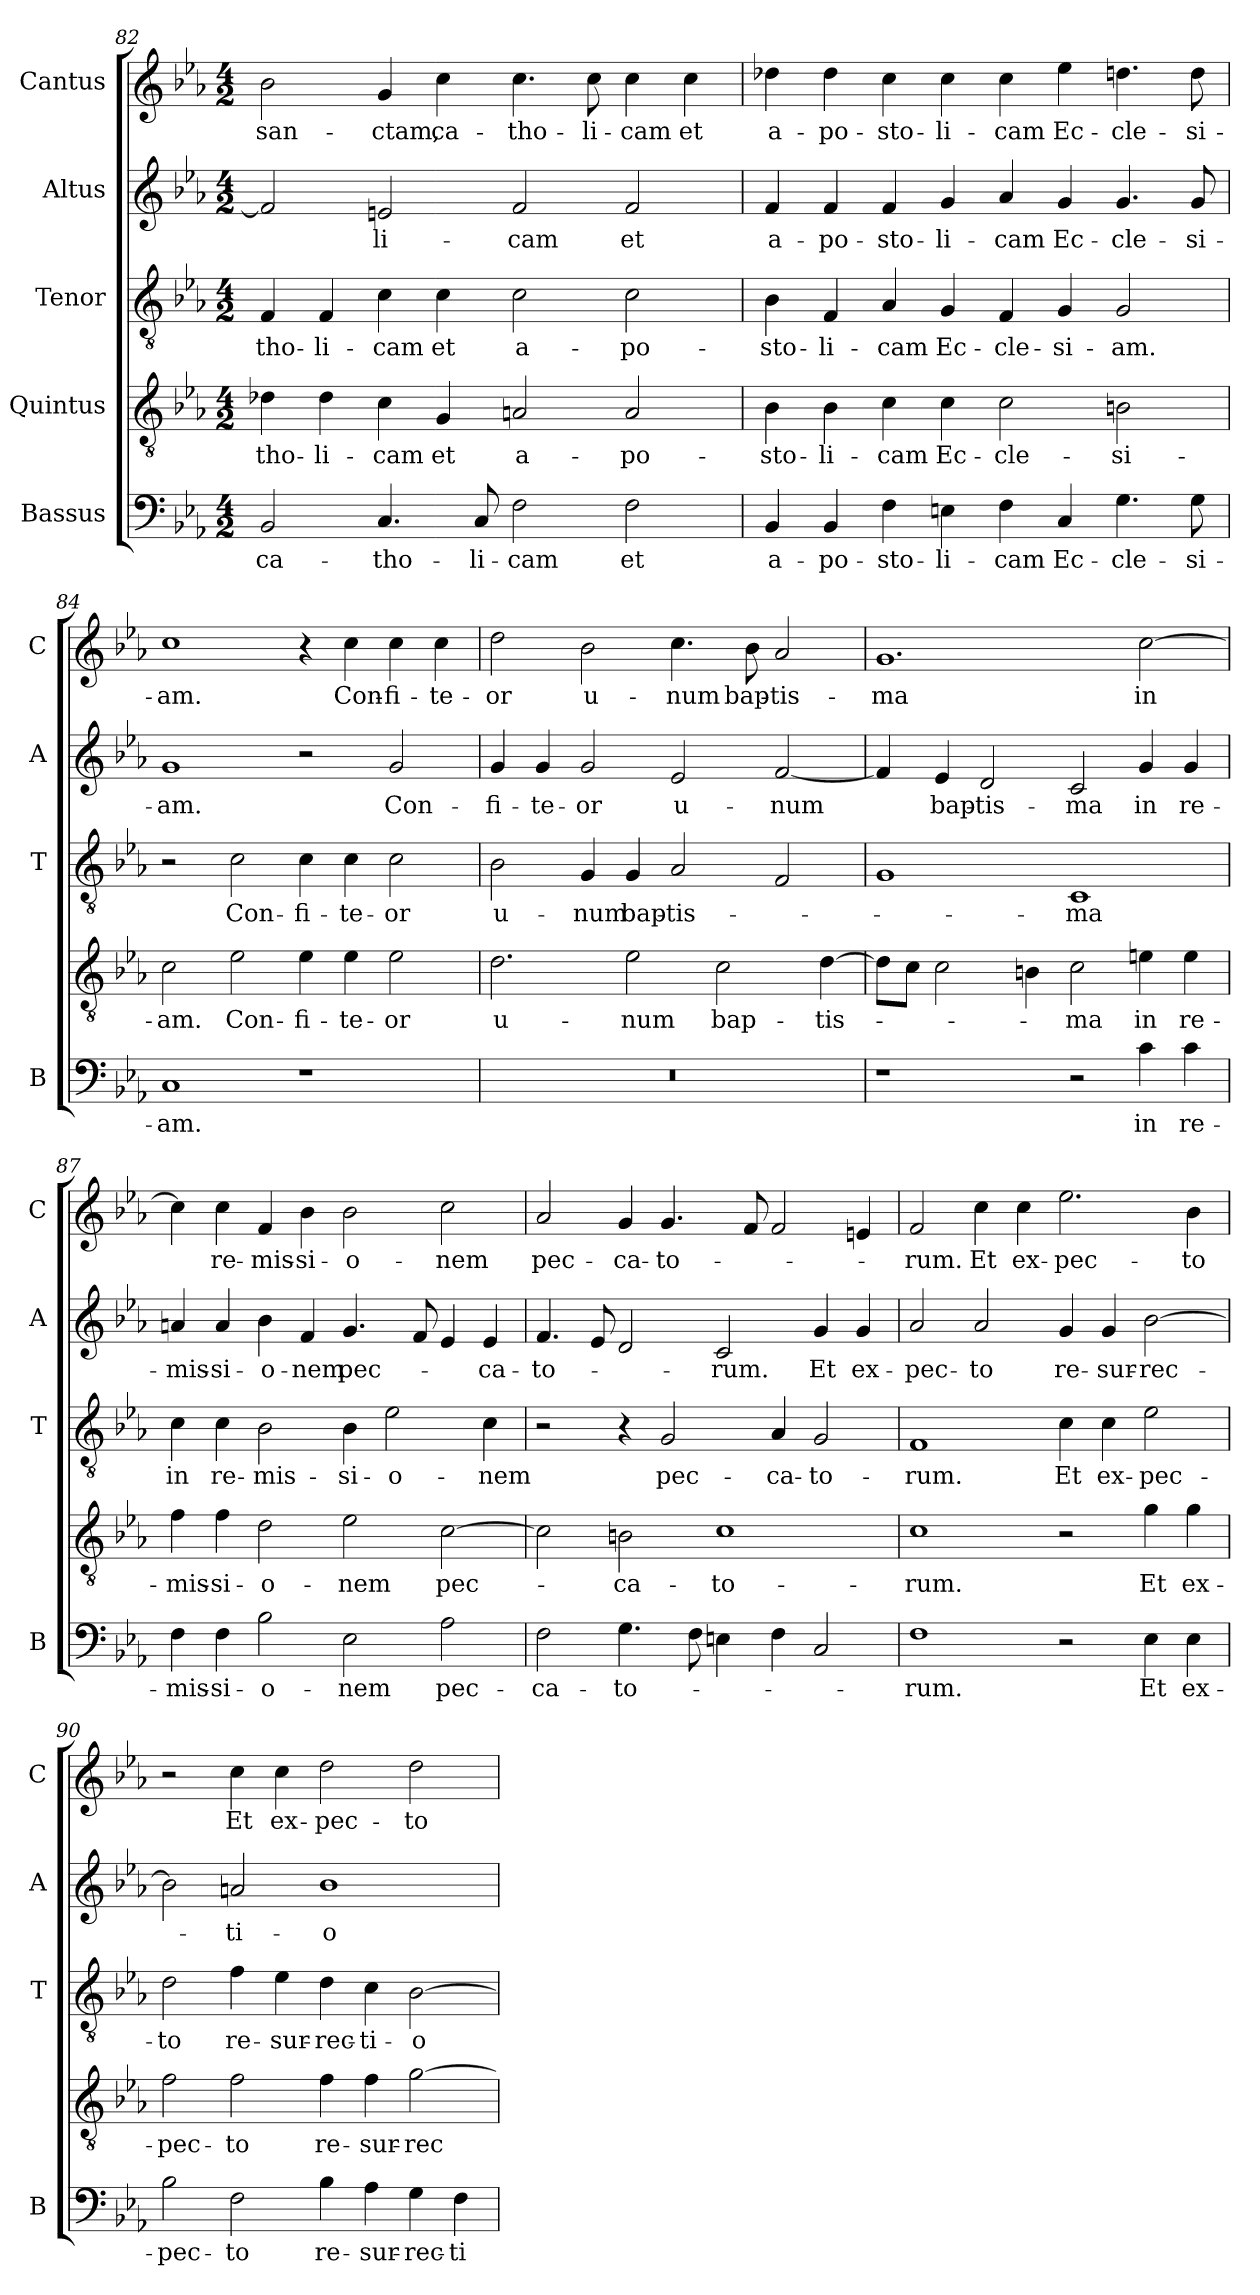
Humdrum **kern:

**kern	**text	**kern	**text	**kern	**text	**kern	**text	**kern	**text
*part5	*part5	*part4	*part4	*part3	*part3	*part2	*part2	*part1	*part1
*staff5	*staff5	*staff4	*staff4	*staff3	*staff3	*staff2	*staff2	*staff1	*staff1
*I"Bassus	*	*I"Quintus	*	*I"Tenor	*	*I"Altus	*	*I"Cantus	*
*I'B	*	*	*	*I'T	*	*I'A	*	*I'C	*
*clefF4	*	*clefGv2	*	*clefGv2	*	*clefG2	*	*clefG2	*
*k[b-e-a-]	*	*k[b-e-a-]	*	*k[b-e-a-]	*	*k[b-e-a-]	*	*k[b-e-a-]	*
*E-:	*	*E-:	*	*E-:	*	*E-:	*	*E-:	*
*M4/2	*	*M4/2	*	*M4/2	*	*M4/2	*	*M4/2	*
=82	=82	=82	=82	=82	=82	=82	=82	=82	=82
!	!LO:LY:b	!	!LO:LY:b	!	!LO:LY:b	!	!	!	!LO:LY:b
2BB-/	ca-	4d-X\	-tho-	4F/	-tho-	2f/]	.	2b-\	san-
!	!	!	!LO:LY:b	!	!LO:LY:b	!	!	!	!
.	.	4d-\	-li-	4F/	-li-	.	.	.	.
!	!LO:LY:b	!	!LO:LY:b	!	!LO:LY:b	!	!LO:LY:b	!	!LO:LY:b
4.C/	-tho-	4c\	-cam	4c\	-cam	2en/	-li-	4g/	-ctam,
!	!	!	!LO:LY:b	!	!LO:LY:b	!	!	!	!LO:LY:b
.	.	4G/	et	4c\	et	.	.	4cc\	ca-
!	!LO:LY:b	!	!	!	!	!	!	!	!
8C/	-li-	.	.	.	.	.	.	.	.
!	!LO:LY:b	!	!LO:LY:b	!	!LO:LY:b	!	!LO:LY:b	!	!LO:LY:b
2F\	-cam	2An/	a-	2c\	a-	2f/	-cam	4.cc\	-tho-
!	!	!	!	!	!	!	!	!	!LO:LY:b
.	.	.	.	.	.	.	.	8cc\	-li-
!	!LO:LY:b	!	!LO:LY:b	!	!LO:LY:b	!	!LO:LY:b	!	!LO:LY:b
2F\	et	2A/	-po-	2c\	-po-	2f/	et	4cc\	-cam
!	!	!	!	!	!	!	!	!	!LO:LY:b
.	.	.	.	.	.	.	.	4cc\	et
=83	=83	=83	=83	=83	=83	=83	=83	=83	=83
!	!LO:LY:b	!	!LO:LY:b	!	!LO:LY:b	!	!LO:LY:b	!	!LO:LY:b
4BB-/	a-	4B-\	-sto-	4B-\	-sto-	4f/	a-	4dd-X\	a-
!	!LO:LY:b	!	!LO:LY:b	!	!LO:LY:b	!	!LO:LY:b	!	!LO:LY:b
4BB-/	-po-	4B-\	-li-	4F/	-li-	4f/	-po-	4dd-\	-po-
!	!LO:LY:b	!	!LO:LY:b	!	!LO:LY:b	!	!LO:LY:b	!	!LO:LY:b
4F\	-sto-	4c\	-cam	4A-/	-cam	4f/	-sto-	4cc\	-sto-
!	!LO:LY:b	!	!LO:LY:b	!	!LO:LY:b	!	!LO:LY:b	!	!LO:LY:b
4En\	-li-	4c\	Ec-	4G/	Ec-	4g/	-li-	4cc\	-li-
!	!LO:LY:b	!	!LO:LY:b	!	!LO:LY:b	!	!LO:LY:b	!	!LO:LY:b
4F\	-cam	2c\	-cle-	4F/	-cle-	4a-/	-cam	4cc\	-cam
!	!LO:LY:b	!	!	!	!LO:LY:b	!	!LO:LY:b	!	!LO:LY:b
4C/	Ec-	.	.	4G/	-si-	4g/	Ec-	4ee-\	Ec-
!	!LO:LY:b	!	!LO:LY:b	!	!LO:LY:b	!	!LO:LY:b	!	!LO:LY:b
4.G\	-cle-	2Bn\	-si-	2G/	-am.	4.g/	-cle-	4.ddn\	-cle-
!	!LO:LY:b	!	!	!	!	!	!LO:LY:b	!	!LO:LY:b
8G\	-si-	.	.	.	.	8g/	-si-	8dd\	-si-
!!LO:LB:g=z
=84	=84	=84	=84	=84	=84	=84	=84	=84	=84
!	!LO:LY:b	!	!LO:LY:b	!	!	!	!LO:LY:b	!	!LO:LY:b
1C	-am.	2c\	-am.	2r	.	1g	-am.	1cc	-am.
!	!	!	!LO:LY:b	!	!LO:LY:b	!	!	!	!
.	.	2e-\	Con-	2c\	Con-	.	.	.	.
!	!	!	!LO:LY:b	!	!LO:LY:b	!	!	!	!
1r	.	4e-\	-fi-	4c\	-fi-	2r	.	4r	.
!	!	!	!LO:LY:b	!	!LO:LY:b	!	!	!	!LO:LY:b
.	.	4e-\	-te-	4c\	-te-	.	.	4cc\	Con-
!	!	!	!LO:LY:b	!	!LO:LY:b	!	!LO:LY:b	!	!LO:LY:b
.	.	2e-\	-or	2c\	-or	2g/	Con-	4cc\	-fi-
!	!	!	!	!	!	!	!	!	!LO:LY:b
.	.	.	.	.	.	.	.	4cc\	-te-
=85	=85	=85	=85	=85	=85	=85	=85	=85	=85
!	!	!	!LO:LY:b	!	!LO:LY:b	!	!LO:LY:b	!	!LO:LY:b
0r	.	2.d\	u-	2B-\	u-	4g/	-fi-	2dd\	-or
!	!	!	!	!	!	!	!LO:LY:b	!	!
.	.	.	.	.	.	4g/	-te-	.	.
!	!	!	!	!	!LO:LY:b	!	!LO:LY:b	!	!LO:LY:b
.	.	.	.	4G/	-num	2g/	-or	2b-\	u-
!	!	!	!LO:LY:b	!	!LO:LY:b	!	!	!	!
.	.	2e-\	-num	4G/	bap-	.	.	.	.
!	!	!	!	!	!LO:LY:b	!	!LO:LY:b	!	!LO:LY:b
.	.	.	.	2A-/	-tis-	2e-/	u-	4.cc\	-num
!	!	!	!LO:LY:b	!	!	!	!	!	!
.	.	2c\	bap-	.	.	.	.	.	.
!	!	!	!	!	!	!	!	!	!LO:LY:b
.	.	.	.	.	.	.	.	8b-\	bap-
!	!	!	!	!	!	!	!LO:LY:b	!	!LO:LY:b
.	.	.	.	2F/	.	[2f/	-num	2a-/	-tis-
!	!	!	!LO:LY:b	!	!	!	!	!	!
.	.	[4d\	-tis-	.	.	.	.	.	.
=86	=86	=86	=86	=86	=86	=86	=86	=86	=86
!	!	!	!	!	!	!	!	!	!LO:LY:b
1r	.	8d\L]	.	1G	.	4f/]	.	1.g	-ma
.	.	8c\J	.	.	.	.	.	.	.
!	!	!	!	!	!	!	!LO:LY:b	!	!
.	.	2c\	.	.	.	4e-/	bap-	.	.
!	!	!	!	!	!	!	!LO:LY:b	!	!
.	.	.	.	.	.	2d/	-tis-	.	.
.	.	4Bn\	.	.	.	.	.	.	.
!	!	!	!LO:LY:b	!	!LO:LY:b	!	!LO:LY:b	!	!
2r	.	2c\	-ma	1C	-ma	2c/	-ma	.	.
!	!LO:LY:b	!	!LO:LY:b	!	!	!	!LO:LY:b	!	!LO:LY:b
4c\	in	4en\	in	.	.	4g/	in	[2cc\	in
!	!LO:LY:b	!	!LO:LY:b	!	!	!	!LO:LY:b	!	!
4c\	re-	4e\	re-	.	.	4g/	re-	.	.
=87	=87	=87	=87	=87	=87	=87	=87	=87	=87
!	!LO:LY:b	!	!LO:LY:b	!	!LO:LY:b	!	!LO:LY:b	!	!
4F\	-mis-	4f\	-mis-	4c\	in	4an/	-mis-	4cc\]	.
!	!LO:LY:b	!	!LO:LY:b	!	!LO:LY:b	!	!LO:LY:b	!	!LO:LY:b
4F\	-si-	4f\	-si-	4c\	re-	4a/	-si-	4cc\	re-
!	!LO:LY:b	!	!LO:LY:b	!	!LO:LY:b	!	!LO:LY:b	!	!LO:LY:b
2B-\	-o-	2d\	-o-	2B-\	-mis-	4b-\	-o-	4f/	-mis-
!	!	!	!	!	!	!	!LO:LY:b	!	!LO:LY:b
.	.	.	.	.	.	4f/	-nem	4b-\	-si-
!	!LO:LY:b	!	!LO:LY:b	!	!LO:LY:b	!	!LO:LY:b	!	!LO:LY:b
2E-\	-nem	2e-\	-nem	4B-\	-si-	4.g/	pec-	2b-\	-o-
!	!	!	!	!	!LO:LY:b	!	!	!	!
.	.	.	.	2e-\	-o-	.	.	.	.
.	.	.	.	.	.	8f/	.	.	.
!	!LO:LY:b	!	!LO:LY:b	!	!	!	!	!	!LO:LY:b
2A-\	pec-	[2c\	pec-	.	.	4e-/	.	2cc\	-nem
!	!	!	!	!	!LO:LY:b	!	!LO:LY:b	!	!
.	.	.	.	4c\	-nem	4e-/	-ca-	.	.
!!LO:LB:g=z
=88	=88	=88	=88	=88	=88	=88	=88	=88	=88
!	!LO:LY:b	!	!	!	!	!	!LO:LY:b	!	!LO:LY:b
2F\	-ca-	2c\]	.	2r	.	4.f/	-to-	2a-/	pec-
.	.	.	.	.	.	8e-/	.	.	.
!	!LO:LY:b	!	!LO:LY:b	!	!	!	!	!	!LO:LY:b
4.G\	-to-	2Bn\	-ca-	4r	.	2d/	.	4g/	-ca-
!	!	!	!	!	!LO:LY:b	!	!	!	!LO:LY:b
.	.	.	.	2G/	pec-	.	.	4.g/	-to-
8F\	.	.	.	.	.	.	.	.	.
!	!	!	!LO:LY:b	!	!	!	!LO:LY:b	!	!
4En\	.	1c	-to-	.	.	2c/	-rum.	.	.
.	.	.	.	.	.	.	.	8f/	.
!	!	!	!	!	!LO:LY:b	!	!	!	!
4F\	.	.	.	4A-/	-ca-	.	.	2f/	.
!	!	!	!	!	!LO:LY:b	!	!LO:LY:b	!	!
2C/	.	.	.	2G/	-to-	4g/	Et	.	.
!	!	!	!	!	!	!	!LO:LY:b	!	!
.	.	.	.	.	.	4g/	ex-	4en/	.
=89	=89	=89	=89	=89	=89	=89	=89	=89	=89
!	!LO:LY:b	!	!LO:LY:b	!	!LO:LY:b	!	!LO:LY:b	!	!LO:LY:b
1F	-rum.	1c	-rum.	1F	-rum.	2a-/	-pec-	2f/	-rum.
!	!	!	!	!	!	!	!LO:LY:b	!	!LO:LY:b
.	.	.	.	.	.	2a-/	-to	4cc\	Et
!	!	!	!	!	!	!	!	!	!LO:LY:b
.	.	.	.	.	.	.	.	4cc\	ex-
!	!	!	!	!	!LO:LY:b	!	!LO:LY:b	!	!LO:LY:b
2r	.	2r	.	4c\	Et	4g/	re-	2.ee-\	-pec-
!	!	!	!	!	!LO:LY:b	!	!LO:LY:b	!	!
.	.	.	.	4c\	ex-	4g/	-sur-	.	.
!	!LO:LY:b	!	!LO:LY:b	!	!LO:LY:b	!	!LO:LY:b	!	!
4E-\	Et	4g\	Et	2e-\	-pec-	[2b-\	-rec-	.	.
!	!LO:LY:b	!	!LO:LY:b	!	!	!	!	!	!LO:LY:b
4E-\	ex-	4g\	ex-	.	.	.	.	4b-\	-to
=90	=90	=90	=90	=90	=90	=90	=90	=90	=90
!	!LO:LY:b	!	!LO:LY:b	!	!LO:LY:b	!	!	!	!
2B-\	-pec-	2f\	-pec-	2d\	-to	2b-\]	.	2r	.
!	!LO:LY:b	!	!LO:LY:b	!	!LO:LY:b	!	!LO:LY:b	!	!LO:LY:b
2F\	-to	2f\	-to	4f\	re-	2an/	-ti-	4cc\	Et
!	!	!	!	!	!LO:LY:b	!	!	!	!LO:LY:b
.	.	.	.	4e-\	-sur-	.	.	4cc\	ex-
!	!LO:LY:b	!	!LO:LY:b	!	!LO:LY:b	!	!LO:LY:b	!	!LO:LY:b
4B-\	re-	4f\	re-	4d\	-rec-	1b-	-o-	2dd\	-pec-
!	!LO:LY:b	!	!LO:LY:b	!	!LO:LY:b	!	!	!	!
4A-\	-sur-	4f\	-sur-	4c\	-ti-	.	.	.	.
!	!LO:LY:b	!	!LO:LY:b	!	!LO:LY:b	!	!	!	!LO:LY:b
4G\	-rec-	[2g\	-rec-	[2B-\	-o-	.	.	2dd\	-to
!	!LO:LY:b	!	!	!	!	!	!	!	!
4F\	-ti-	.	.	.	.	.	.	.	.
=	=	=	=	=	=	=	=	=	=
*-	*-	*-	*-	*-	*-	*-	*-	*-	*-
